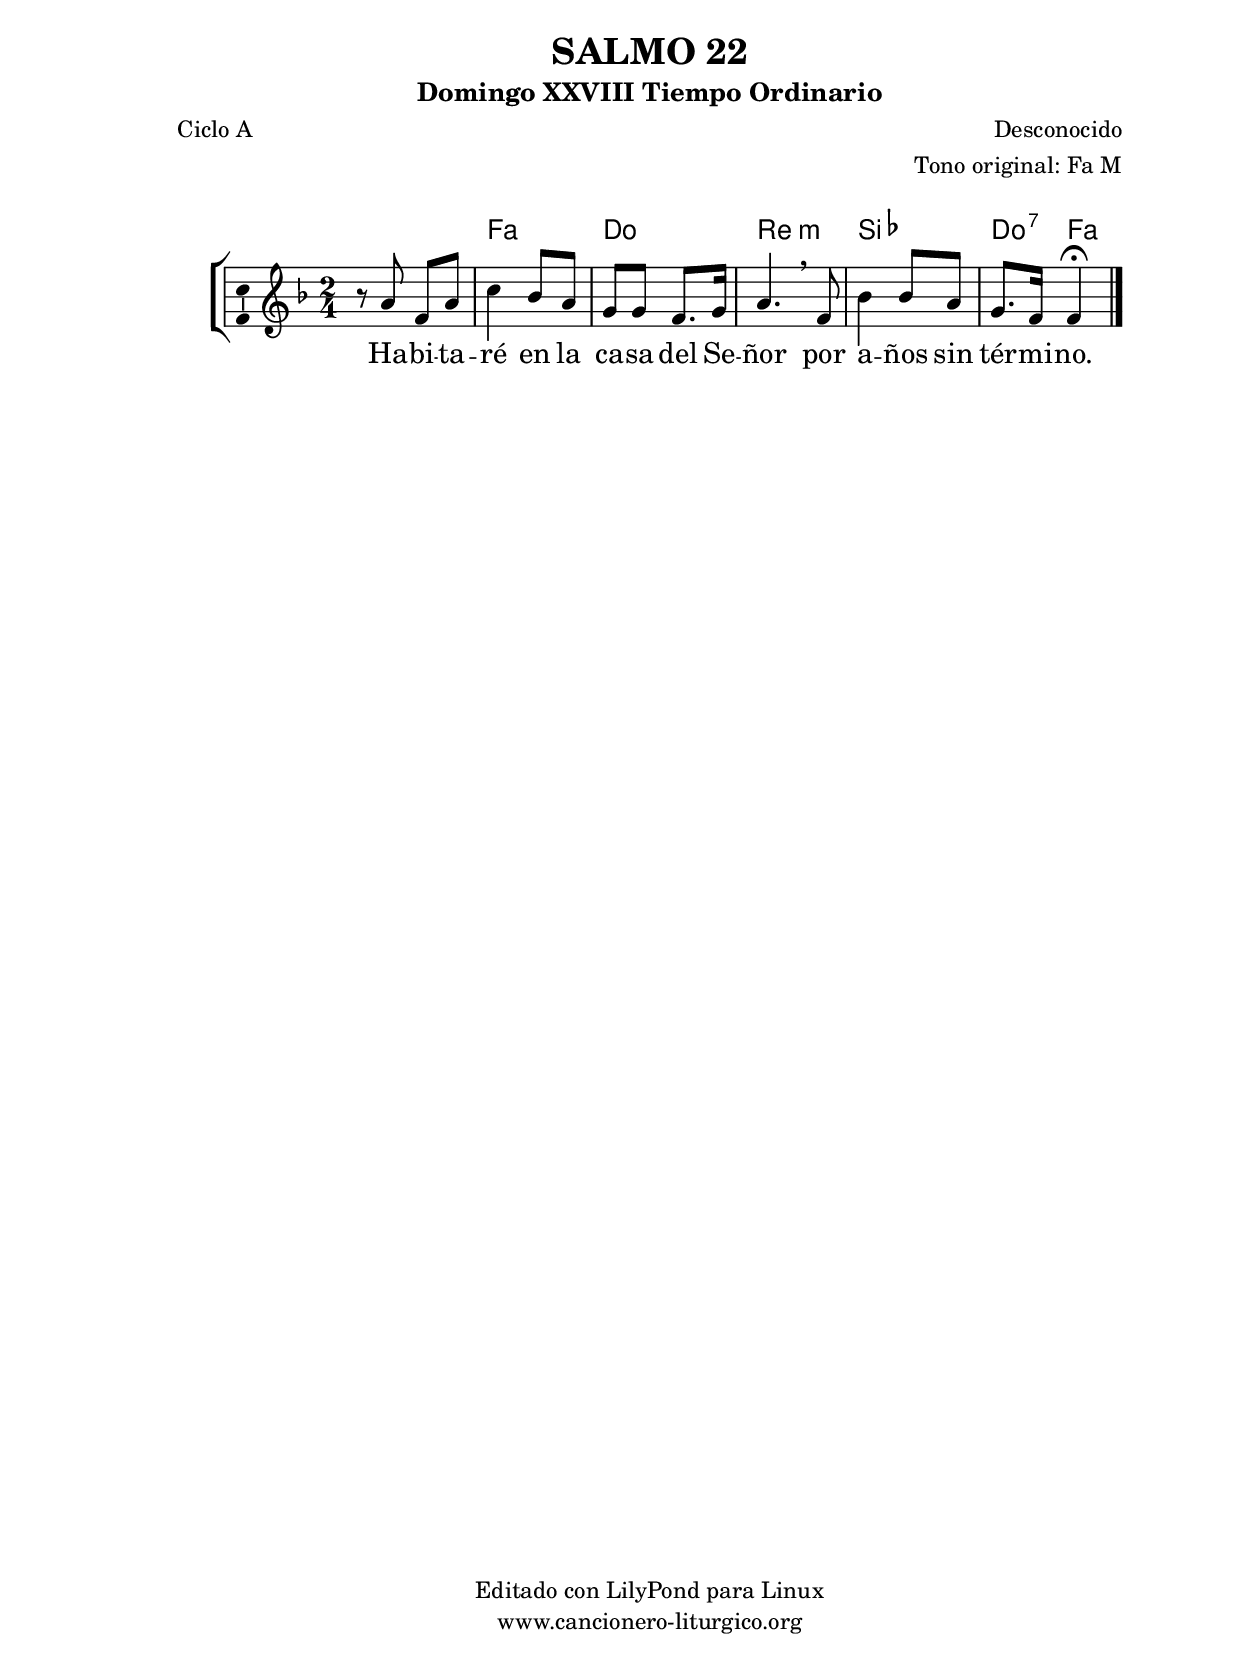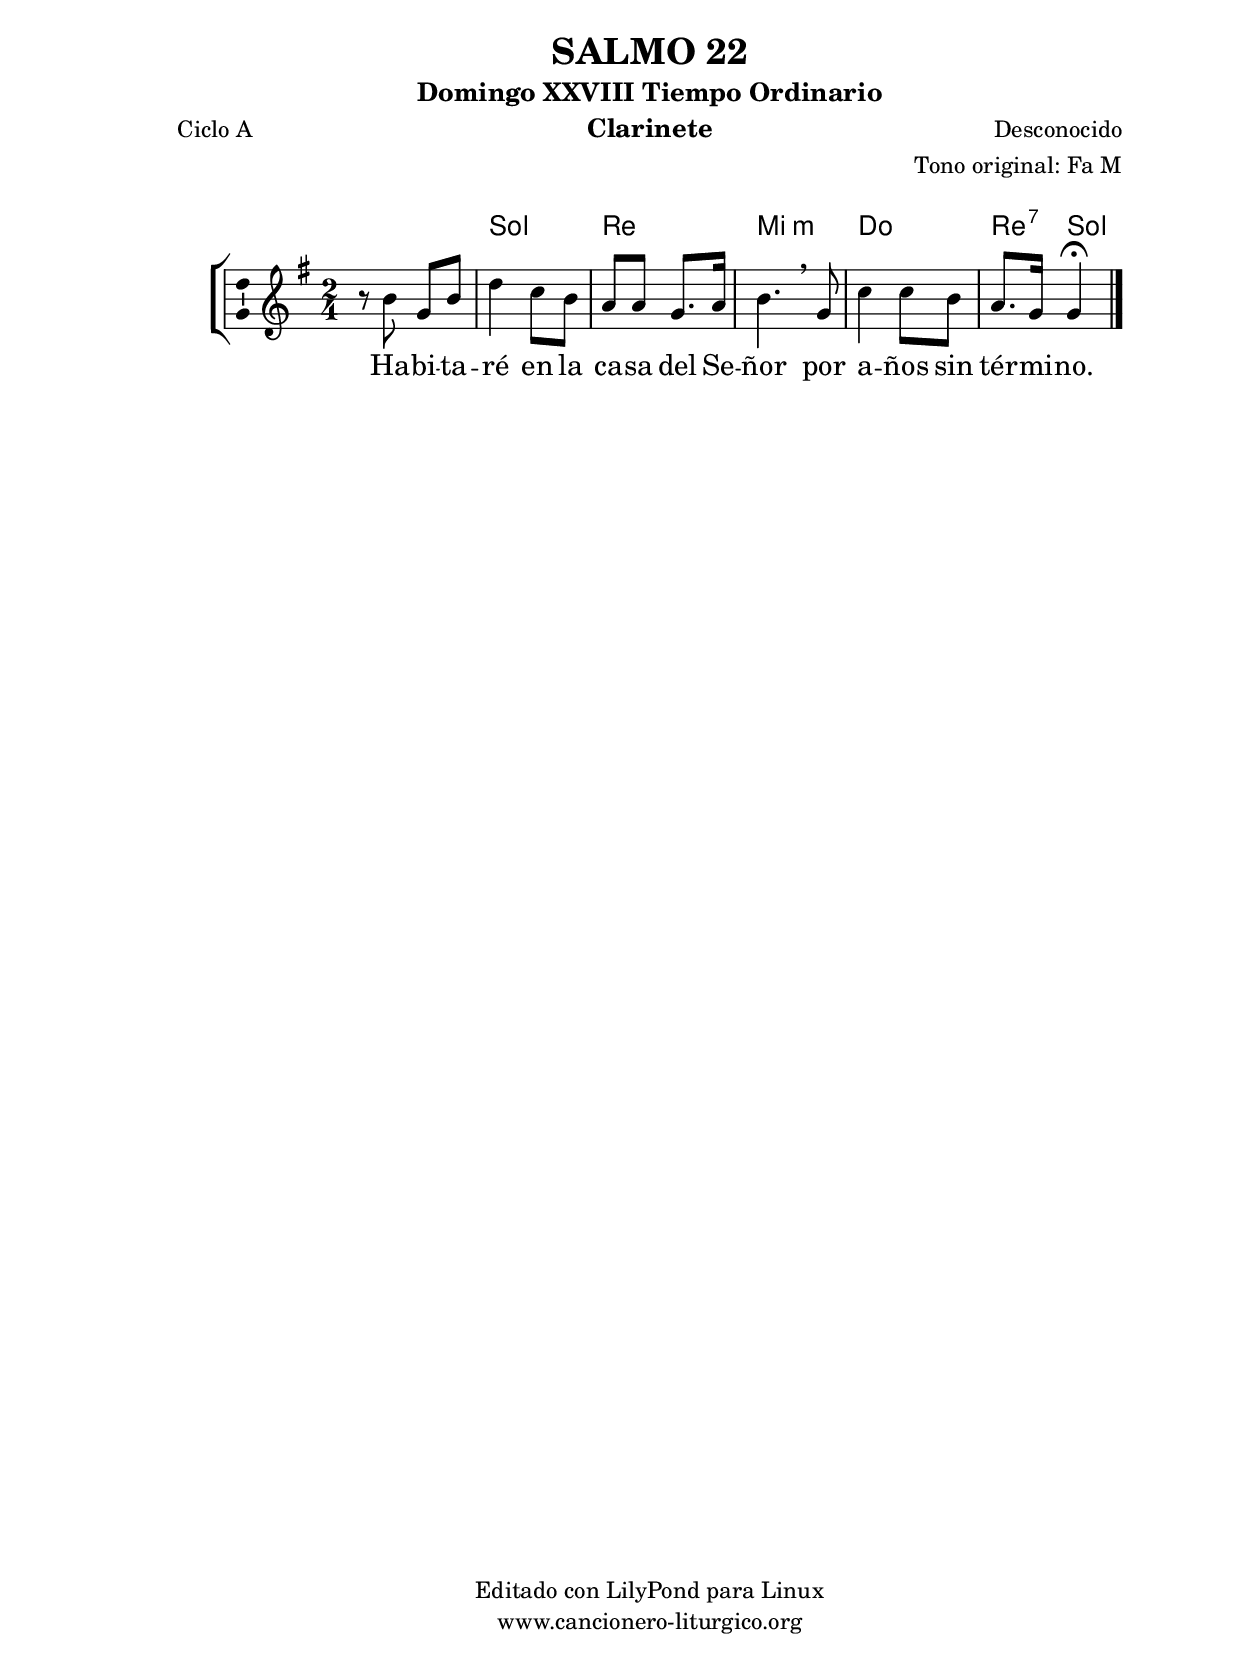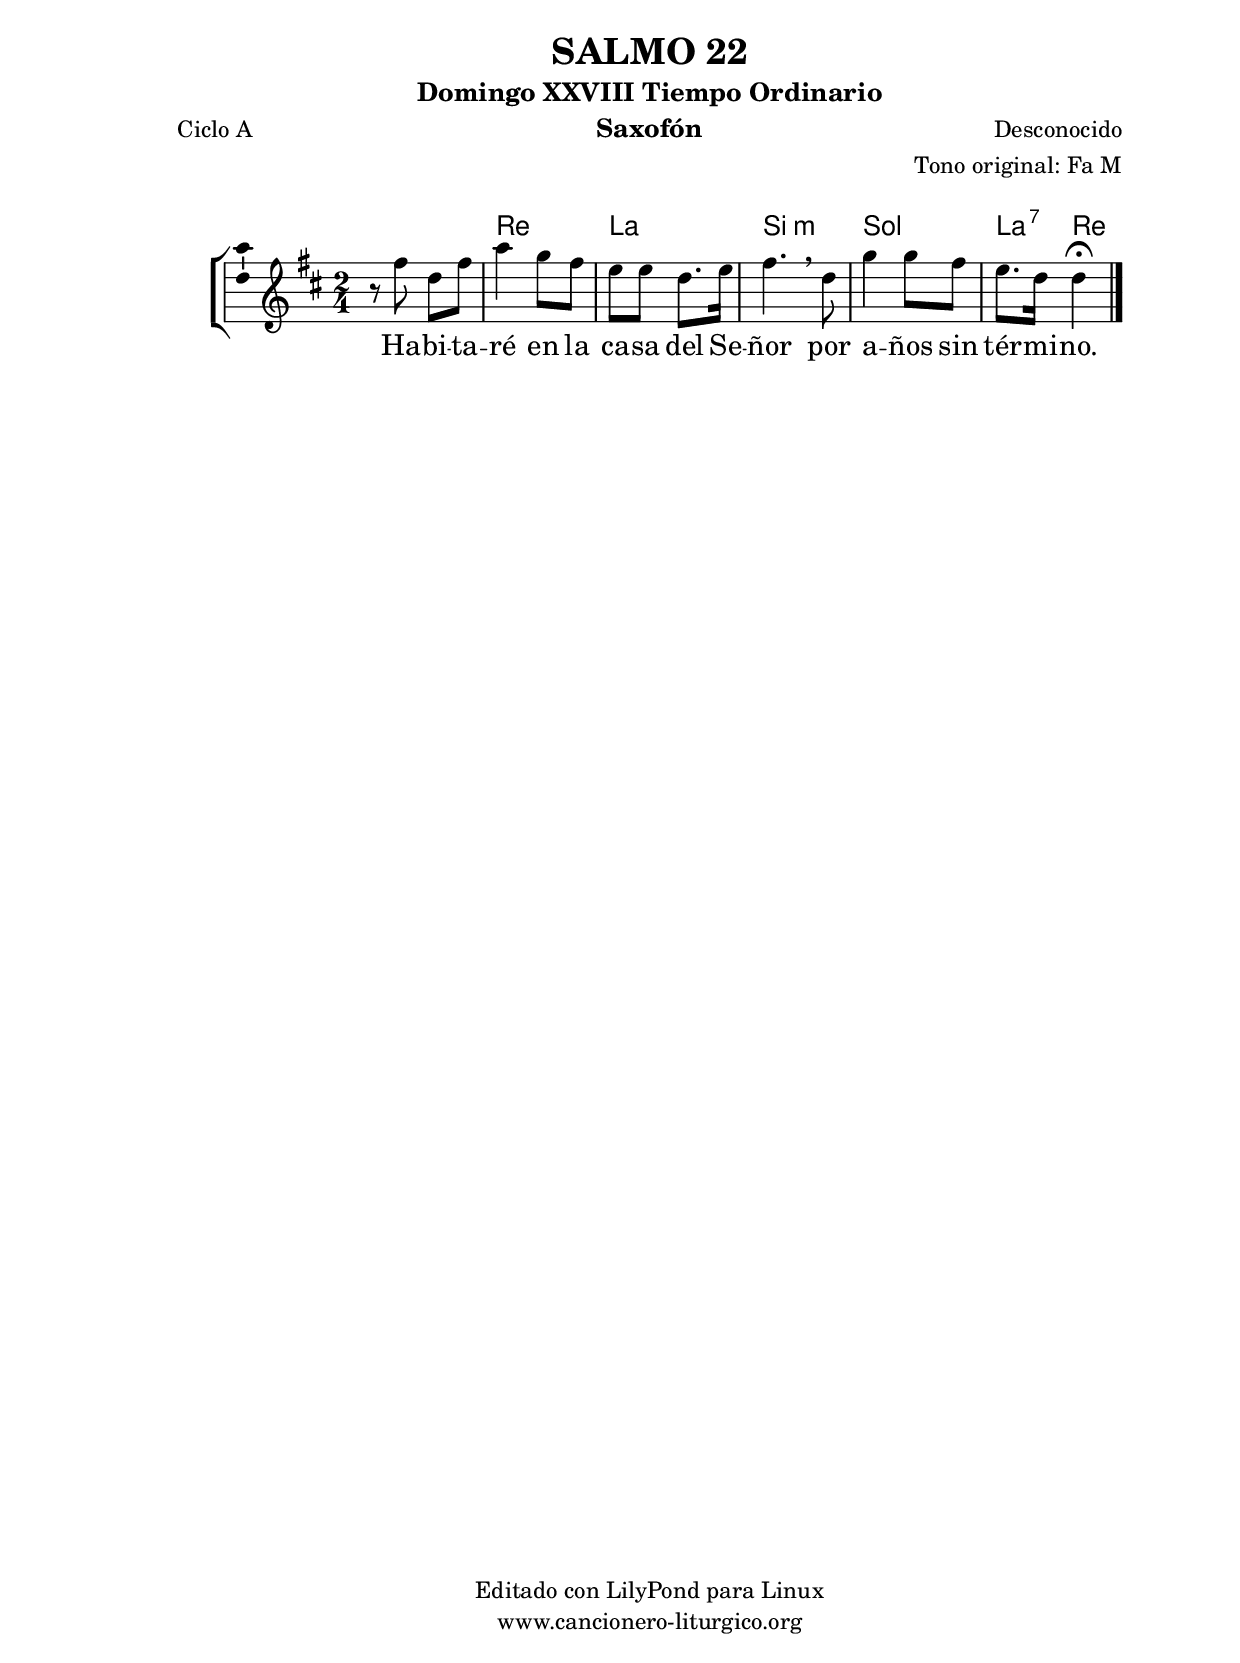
%
%para convertir .midi en .wav:
%timidity filename.midi -Ow -o finename.wav
%
%
%Para convertir de .wav a .mp3:
%lame -h -m j filename.wav
%
%
%para escuchar el midi:
%timidity nombrefichero.midi
%


%versión de lilypond para la que se ha escrito esta partitura:
\version "2.16.0"

	%Tamaño papel
	#(set-default-paper-size "a4")
	%Tamaño partitura
	#(set-global-staff-size 20)
	%No responde al pulsar sobre una nota
	#(ly:set-option 'point-and-click #f)

%parámetros del encabezamiento:
\header {
	title = "SALMO 22"
	subtitle = "Domingo XXVIII Tiempo Ordinario"
	composer = "Desconocido"
	poet = "Ciclo A"
	meter = ""
	arranger = "Tono original: Fa M"
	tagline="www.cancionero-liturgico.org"
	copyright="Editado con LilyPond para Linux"
	tiempo = "Ordinario"
	usos = "Salmo"
	letra = "Habitaré en la casa del Señor por años sin término."
	}

%parámetros asociados al papel:
\paper  {
	oddHeaderMarkup = \markup {\fill-line { \on-the-fly #not-first-page \fromproperty #'header:title \on-the-fly #not-first-page \fromproperty #'header:composer }}
	evenHeaderMarkup = \markup {\fill-line { \fromproperty #'header:composer \fromproperty #'header:title }}
	#(set-paper-size "a4")
	print-page-number = ##f
	first-page-number = 1
	print-first-page-number = ##f
%	head-separation = 3.0 \cm
	top-margin = 2.0 \cm
	bottom-margin = 0.5\cm
%%%	bottom-margin = -1.0\cm
	left-margin = 3.0 \cm
	line-width = 16.0 \cm 
	indent = 8\mm
	interscoreline = 2.\mm
	between-system-space = 15\mm
%	para que las partituras no llenen la hoja:
	ragged-bottom = ##t
%	idem para la última hoja:
	ragged-last-bottom = ##f
%	para que las partituras llenen el ancho del papel:
	ragged-last = ##f
	after-title-space = 2.5 \cm
%page-count=1
%system-count=8

	%Flexible Vertical Spacing
%	markup-markup-spacing =
%	#'((basic-distance . 15) (minimum-distance . 15) (padding . 3))
	markup-system-spacing =
	#'((basic-distance . 15) (minimum-distance . 15) (padding . 3))
	system-system-spacing =
	#'((basic-distance . 15) (minimum-distance . 15) (padding . 3))
	score-system-spacing =
	#'((basic-distance . 15) (minimum-distance . 15) (padding . 5))
%	top-system-spacing = % header
%	#'((basic-distance . 8) (minimum-distance . 0) (padding . 3))
%	top-markup-spacing =
%	#'((basic-distance . 20) (minimum-distance . 20) (padding . 3))
	last-bottom-spacing = % footer
	#'((basic-distance . 5) (minimum-distance . 5) (padding . 3))
%	score-markup-spacing =
%	#'((basic-distance . 16) (minimum-distance . 13) (padding . 3))

	}


%parámetros que afectan a toda la partitura:
global =  {
	%clave de sol (G):
	\clef G
	%armadura:
%	\transpose ees c
	\key f \major
	\tempo 4=80
	\set Score.tempoHideNote = ##t
	}


acordes = {
	\italianChords
	\chordmode {
%	\transpose ees c
{

s2
f2 c d:m bes c4:7 f

	}
	}
}

melodia = 
%\transpose ees c
{
	\relative c''{
	\time 2/4
%	\partial 4*1

r8 a8 f a
c4 bes8 a
g8 g f8. g16
a4. \breathe f8
bes4 bes8 a
g8. f16 f4 \fermata

	\bar "|."
	}
	}


texto = \lyricmode {
Ha -- bi -- ta -- ré en la ca -- sa del Se -- ñor
por a -- ños sin tér -- mi -- no.

	}


acordesStaff = \context ChordNames = acordesStaff <<
	\set chordChanges = ##t
	\acordes
	>>


vozStaff = \context Voice = vozStaff
\with {\consists "Ambitus_engraver"}
<<
%	\set Staff.instrumentName = ""
%	\set Staff.shortInstrumentName = ""
%	\set Staff.midiInstrument = #"clarinet"
%	\set Staff.midiInstrument = #"cello"
%	\set Staff.midiInstrument = #"flute"
	\set Staff.midiInstrument = #"electric guitar (jazz)"
%	\set Staff.midiInstrument = #"english horn"
%	\set Staff.midiInstrument = #"violin"
%	\set Staff.midiInstrument = #"glockenspiel"
	\set Staff.midiMinimumVolume = #0.7
	\set Staff.midiMaximumVolume = #0.9
	\global
	\melodia
	>>


textoStaff = \context Lyrics = textoStaff <<
	\lyricsto vozStaff \texto
	>>

\book {
	\score {
		\context ChoirStaff {
			\override StaffGroup.SystemStartBracket #'collapse-height = #1
			\override Score.SystemStartBar #'collapse-height = #1
			<<
			\acordesStaff
			\vozStaff
			\textoStaff
			>>
			}
		\layout {
	    		\context {
				\Lyrics
				\override LyricText #'font-size = #2
				}
	   		 \context {
				\Score
				%fontSize = #3
				\override StaffSymbol #'staff-space = #(magstep +3)
				%\override Beam #'thickness = #0.55
				%\override SpacingSpanner #'spacing-increment = #1.0
				%\override Slur #'height-limit = #1.5
				}
			}
		}
	\score {
		\unfoldRepeats
		\context ChoirStaff {
			<<
			\acordesStaff
			\vozStaff
			>>
			}
		\midi {
	  		\context {
	  			\Score
				tempoWholesPerMinute = #(ly:make-moment 70 4)
				}
			}
		}
	}

%Partitura para clarinete
#(define output-suffix "C")
\book {
	\header{
		instrument = "Clarinete"
		}
	\score {
		\context ChoirStaff {
			\override StaffGroup.SystemStartBracket #'collapse-height = #1
			\override Score.SystemStartBar #'collapse-height = #1
\transpose c d
			<<
			\acordesStaff
			\vozStaff
			\textoStaff
			>>
			}
		\layout {
	    		\context {
				\Lyrics
				\override LyricText #'font-size = #2
				}
	   		 \context {
				\Score
				%fontSize = #3
				\override StaffSymbol #'staff-space = #(magstep +3)
				%\override Beam #'thickness = #0.55
				%\override SpacingSpanner #'spacing-increment = #1.0
				%\override Slur #'height-limit = #1.5
				}
			}
		}
	}

%Partitura para saxofón
#(define output-suffix "S")
\book {
	\header{
		instrument = "Saxofón"
		}
	\score {
		\context ChoirStaff {
			\override StaffGroup.SystemStartBracket #'collapse-height = #1
			\override Score.SystemStartBar #'collapse-height = #1
\transpose c a
			<<
			\acordesStaff
			\vozStaff
			\textoStaff
			>>
			}
		\layout {
	    		\context {
				\Lyrics
				\override LyricText #'font-size = #2
				}
	   		 \context {
				\Score
				%fontSize = #3
				\override StaffSymbol #'staff-space = #(magstep +3)
				%\override Beam #'thickness = #0.55
				%\override SpacingSpanner #'spacing-increment = #1.0
				%\override Slur #'height-limit = #1.5
				}
			}
		}
	}

